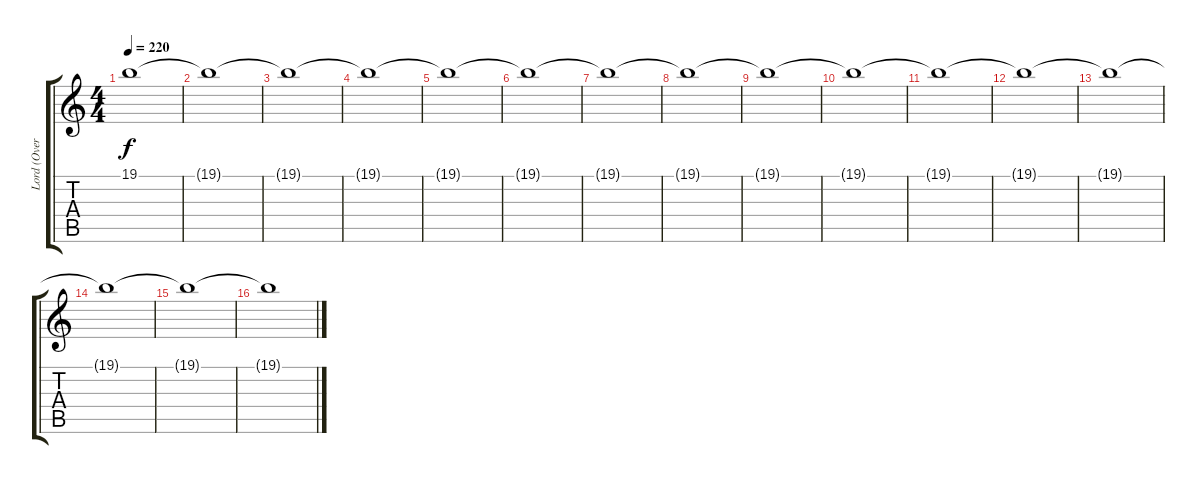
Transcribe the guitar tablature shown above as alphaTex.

\track ("Lord (Overdub)" "Lord (Over") {instrument rockorgan}
\staff {score tabs}
\tuning (E4 B3 G3 D3 A2 E2) {hide}
\ts (4 4)
\tempo 220
\clef g2
\ks c
19.1{t}.1{dy f} |
19.1{t}.1 |
19.1{t}.1 |
19.1{t}.1 |
19.1{t}.1 |
19.1{t}.1 |
19.1{t}.1 |
19.1{t}.1 |
19.1{t}.1 |
19.1{t}.1 |
19.1{t}.1 |
19.1{t}.1{volume 3} |
19.1{t}.1 |
19.1{t}.1{volume 2} |
19.1{t}.1 |
19.1{t}.1{volume 0}
